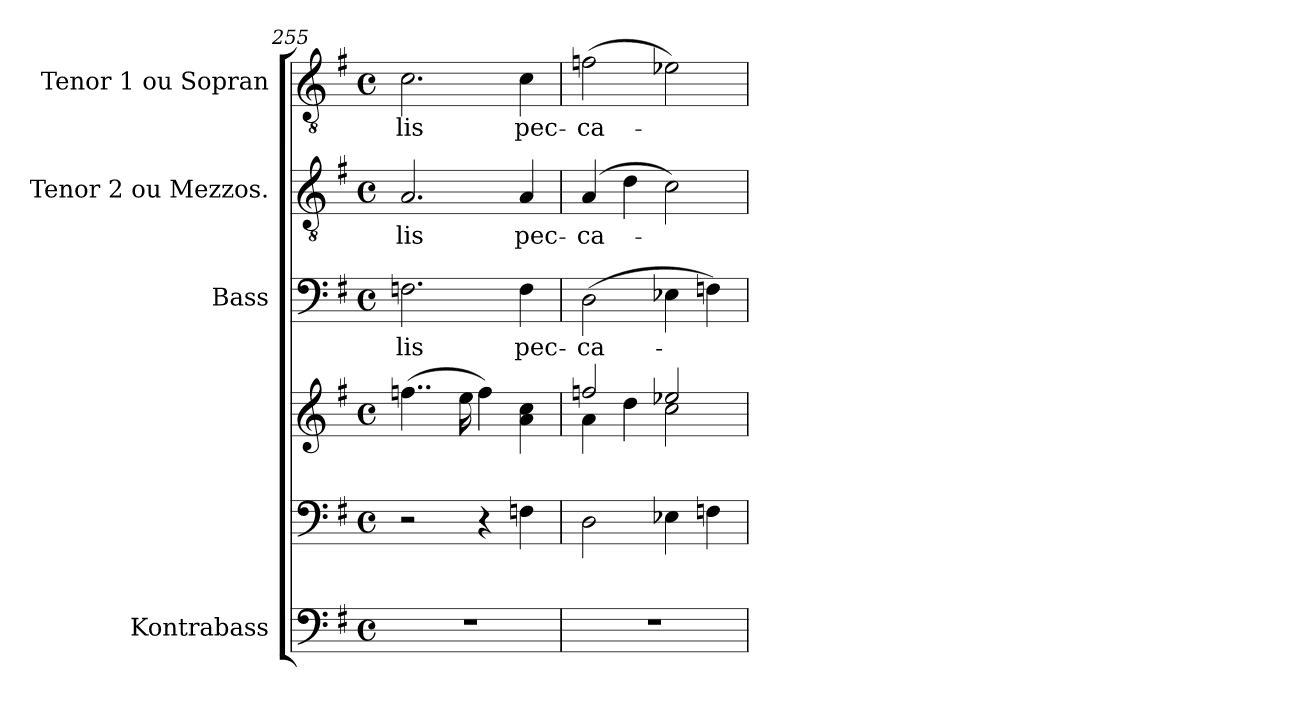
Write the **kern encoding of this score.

**kern	**kern	**kern	**kern	**text	**kern	**text	**kern	**text
*part5	*part4	*part4	*part3	*part3	*part2	*part2	*part1	*part1
*staff6	*staff5	*staff4	*staff3	*staff3	*staff2	*staff2	*staff1	*staff1
*I"Kontrabass	*	*	*I"Bass	*	*I"Tenor 2 ou Mezzos.	*	*I"Tenor 1 ou Sopran	*
*I'Kb.	*	*	*	*	*	*	*	*
!!LO:PB:g=z
*clefF4	*clefF4	*clefG2	*clefF4	*	*clefGv2	*	*clefGv2	*
*ITrd7c12	*	*	*	*	*	*	*	*
*k[f#]	*k[f#]	*k[f#]	*k[f#]	*	*k[f#]	*	*k[f#]	*
*G:	*G:	*G:	*G:	*	*G:	*	*G:	*
*M4/4	*M4/4	*M4/4	*M4/4	*	*M4/4	*	*M4/4	*
*met(c)	*met(c)	*met(c)	*met(c)	*	*met(c)	*	*met(c)	*
=255	=255	=255	=255	=255	=255	=255	=255	=255
!	!	!	!	!LO:LY:b	!	!LO:LY:b	!	!LO:LY:b
1r	2r	(>4..ffn\	2.Fn\	-lis	2.A/	-lis	2.c\	-lis
.	.	16ee\	.	.	.	.	.	.
.	4r	4ff\)	.	.	.	.	.	.
!	!	!	!	!LO:LY:b	!	!LO:LY:b	!	!LO:LY:b
.	4Fn\	4a\ 4cc\	4F\	pec-	4A/	pec-	4c\	pec-
=256	=256	=256	=256	=256	=256	=256	=256	=256
*	*	*^	*	*	*	*	*	*
!	!	!	!	!	!LO:LY:b	!	!LO:LY:b	!	!LO:LY:b
1r	2D\	2ffn/	4a\	(>2D\	-ca-	(4A/	-ca-	(>2fn\	-ca-
.	.	.	4dd\	.	.	4d\	.	.	.
.	4E-X\	2ee-X/	2cc\	4E-X\	.	2c\)	.	2e-X\)	.
.	4Fn\	.	.	4Fn\)	.	.	.	.	.
*	*	*v	*v	*	*	*	*	*	*
=	=	=	=	=	=	=	=	=
*-	*-	*-	*-	*-	*-	*-	*-	*-
